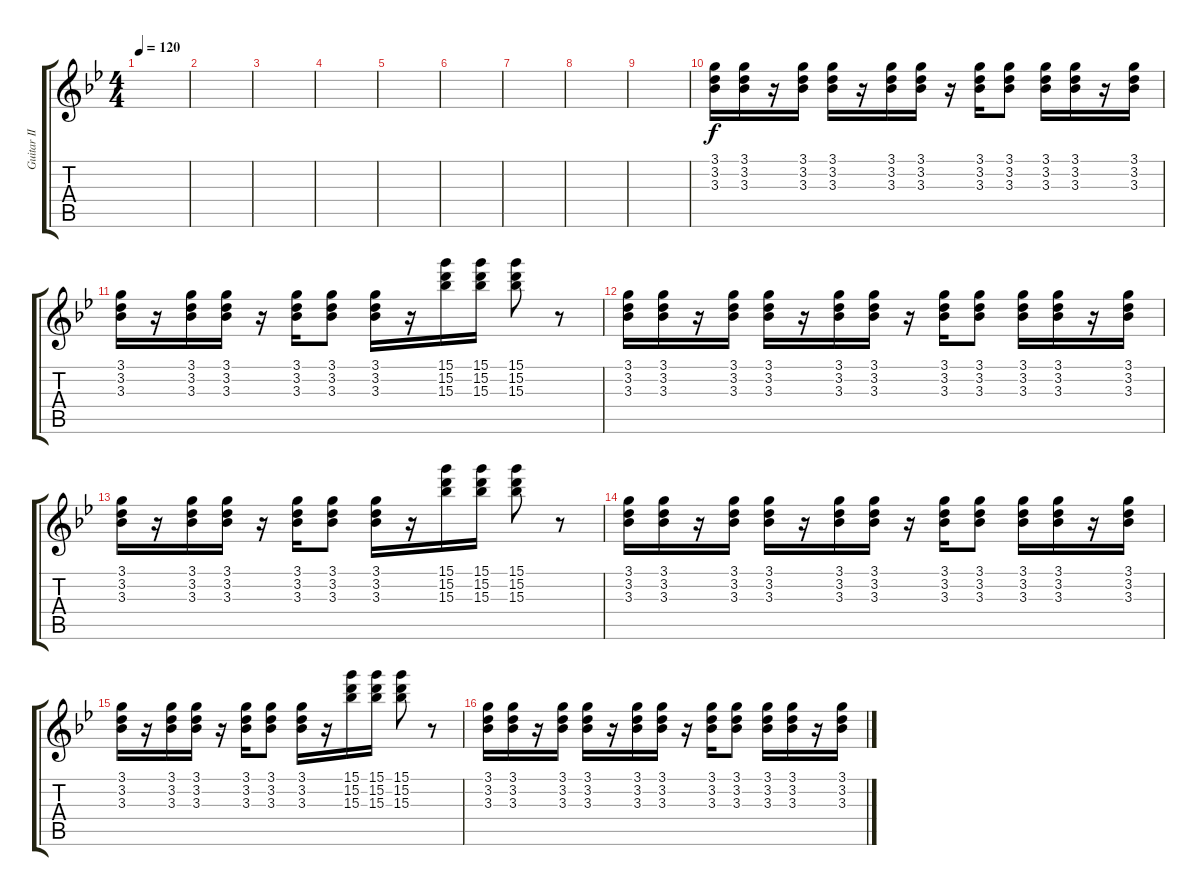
\track ("Guitar II" "Guitar II") {instrument electricguitarjazz}
\staff {score tabs}
\tuning (E4 B3 G3 D3 A2 E2) {hide}
\ts (4 4)
\tempo 120
\clef g2
\ks bb
|
|
|
|
|
|
|
|
|
(3.1 3.2 3.3).16 (3.1 3.2 3.3).16 r.16 (3.1 3.2 3.3).16 (3.1 3.2 3.3).16 r.16 (3.1 3.2 3.3).16 (3.1 3.2 3.3).16 r.16 (3.1 3.2 3.3).16 (3.1 3.2 3.3).8 (3.1 3.2 3.3).16 (3.1 3.2 3.3).16 r.16 (3.1 3.2 3.3).16 |
(3.1 3.2 3.3).16 r.16 (3.1 3.2 3.3).16 (3.1 3.2 3.3).16 r.16 (3.1 3.2 3.3).16 (3.1 3.2 3.3).8 (3.1 3.2 3.3).16 r.16 (15.1 15.2 15.3).16 (15.1 15.2 15.3).16 (15.1 15.2 15.3).8 r.8 |
(3.1 3.2 3.3).16 (3.1 3.2 3.3).16 r.16 (3.1 3.2 3.3).16 (3.1 3.2 3.3).16 r.16 (3.1 3.2 3.3).16 (3.1 3.2 3.3).16 r.16 (3.1 3.2 3.3).16 (3.1 3.2 3.3).8 (3.1 3.2 3.3).16 (3.1 3.2 3.3).16 r.16 (3.1 3.2 3.3).16 |
(3.1 3.2 3.3).16 r.16 (3.1 3.2 3.3).16 (3.1 3.2 3.3).16 r.16 (3.1 3.2 3.3).16 (3.1 3.2 3.3).8 (3.1 3.2 3.3).16 r.16 (15.1 15.2 15.3).16 (15.1 15.2 15.3).16 (15.1 15.2 15.3).8 r.8 |
(3.1 3.2 3.3).16 (3.1 3.2 3.3).16 r.16 (3.1 3.2 3.3).16 (3.1 3.2 3.3).16 r.16 (3.1 3.2 3.3).16 (3.1 3.2 3.3).16 r.16 (3.1 3.2 3.3).16 (3.1 3.2 3.3).8 (3.1 3.2 3.3).16 (3.1 3.2 3.3).16 r.16 (3.1 3.2 3.3).16 |
(3.1 3.2 3.3).16 r.16 (3.1 3.2 3.3).16 (3.1 3.2 3.3).16 r.16 (3.1 3.2 3.3).16 (3.1 3.2 3.3).8 (3.1 3.2 3.3).16 r.16 (15.1 15.2 15.3).16 (15.1 15.2 15.3).16 (15.1 15.2 15.3).8 r.8 |
(3.1 3.2 3.3).16 (3.1 3.2 3.3).16 r.16 (3.1 3.2 3.3).16 (3.1 3.2 3.3).16 r.16 (3.1 3.2 3.3).16 (3.1 3.2 3.3).16 r.16 (3.1 3.2 3.3).16 (3.1 3.2 3.3).8 (3.1 3.2 3.3).16 (3.1 3.2 3.3).16 r.16 (3.1 3.2 3.3).16
